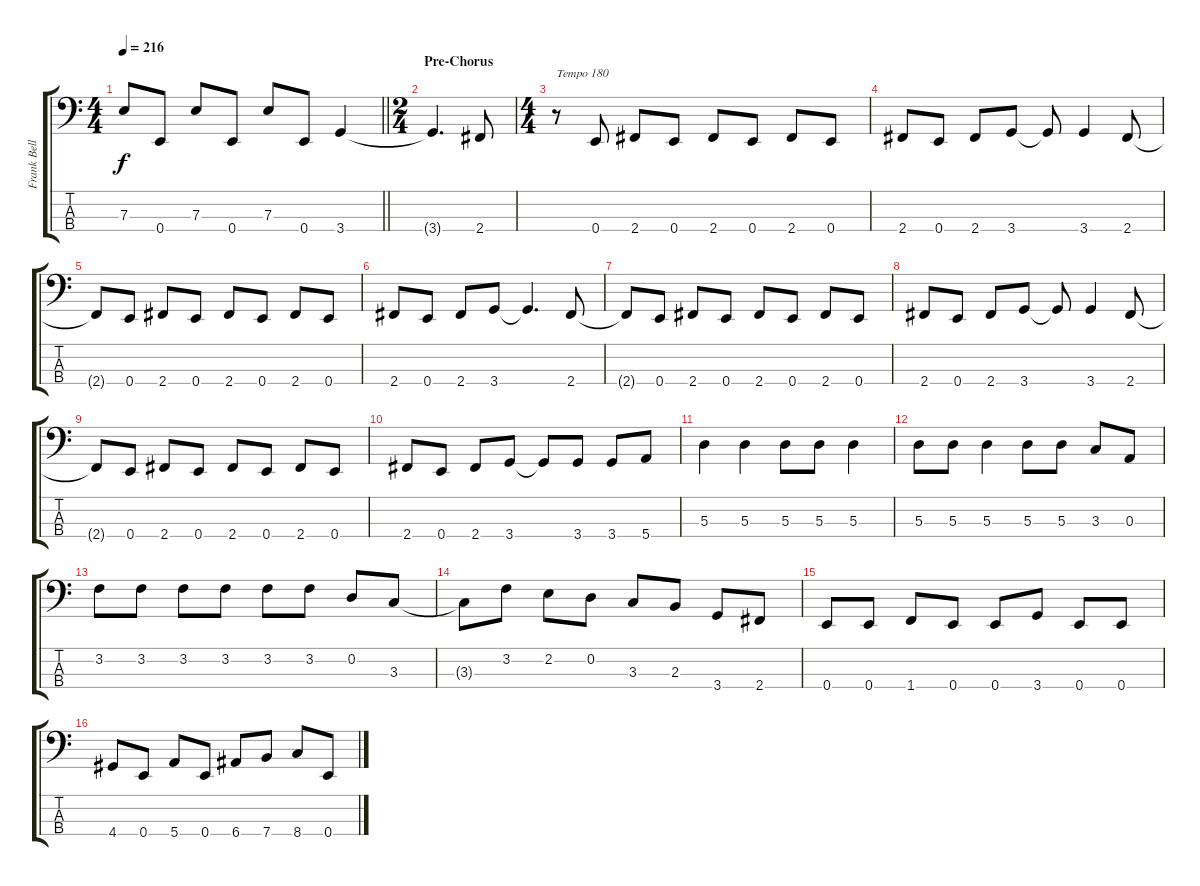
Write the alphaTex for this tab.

\track ("Frank Bello" "Frank Bell") {instrument electricbasspick}
\staff {score tabs}
\tuning (G2 D2 A1 E1) {hide}
\ts (4 4)
\tempo 216
\clef f4
\barLineRight lightlight
\ks c
7.3.8{dy f} 0.4.8 7.3.8 0.4.8 7.3.8 0.4.8 3.4.4 |
\ts (2 4)
\section ("" "Pre-Chorus")
3.4{t}.4{d} 2.4.8 |
\ts (4 4)
r.8{txt "Tempo 180"} 0.4.8 2.4.8 0.4.8 2.4.8 0.4.8 2.4.8 0.4.8 |
2.4.8 0.4.8 2.4.8 3.4.8 3.4{t}.8 3.4.4 2.4.8 |
2.4{t}.8 0.4.8 2.4.8 0.4.8 2.4.8 0.4.8 2.4.8 0.4.8 |
2.4.8 0.4.8 2.4.8 3.4.8 3.4{t}.4{d} 2.4.8 |
2.4{t}.8 0.4.8 2.4.8 0.4.8 2.4.8 0.4.8 2.4.8 0.4.8 |
2.4.8 0.4.8 2.4.8 3.4.8 3.4{t}.8 3.4.4 2.4.8 |
2.4{t}.8 0.4.8 2.4.8 0.4.8 2.4.8 0.4.8 2.4.8 0.4.8 |
2.4.8 0.4.8 2.4.8 3.4.8 3.4{t}.8 3.4.8 3.4.8 5.4.8 |
5.3.4 5.3.4 5.3.8 5.3.8 5.3.4 |
5.3.8 5.3.8 5.3.4 5.3.8 5.3.8 3.3.8 0.3.8 |
3.2.8 3.2.8 3.2.8 3.2.8 3.2.8 3.2.8 0.2.8 3.3.8 |
3.3{t}.8 3.2.8 2.2.8 0.2.8 3.3.8 2.3.8 3.4.8 2.4.8 |
0.4.8 0.4.8 1.4.8 0.4.8 0.4.8 3.4.8 0.4.8 0.4.8 |
4.4.8 0.4.8 5.4.8 0.4.8 6.4.8 7.4.8 8.4.8 0.4.8
